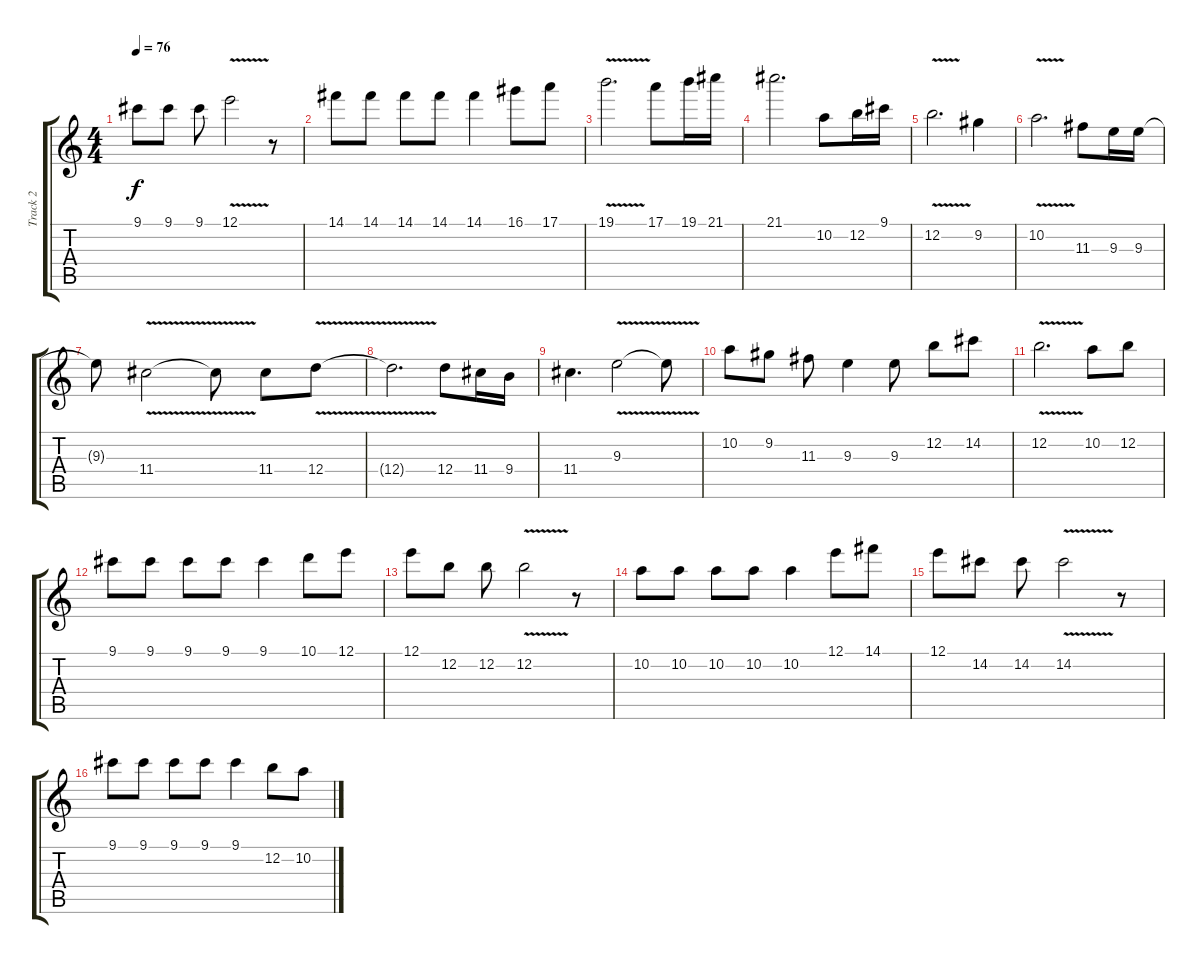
\track ("Track 2" "Track 2") {instrument electricguitarclean}
\staff {score tabs}
\tuning (E4 B3 G3 D3 A2 E2) {hide}
\ts (4 4)
\tempo 76
\clef g2
\ks c
9.1.8{dy f} 9.1.8 9.1.8 12.1{v}.2 r.8 |
14.1.8 14.1.8 14.1.8 14.1.8 14.1.4 16.1.8 17.1.8 |
19.1{v}.2{d} 17.1.8 19.1.16 21.1.16 |
21.1.2{d} 10.2.8 12.2.16 9.1.16 |
12.2{v}.2{d} 9.2.4 |
10.2{v}.2{d} 11.3.8 9.3.16 9.3.16 |
9.3{t}.8 11.4{v}.2 11.4{t}.8 11.4.8 12.4{v}.8 |
12.4{t}.2{d} 12.4.8 11.4.16 9.4.16 |
11.4.4{d} 9.3{v}.2 9.3{t}.8 |
10.2.8 9.2.8 11.3.8 9.3.4 9.3.8 12.2.8 14.2.8 |
12.2{v}.2{d} 10.2.8 12.2.8 |
9.1.8 9.1.8 9.1.8 9.1.8 9.1.4 10.1.8 12.1.8 |
12.1.8 12.2.8 12.2.8 12.2{v}.2 r.8 |
10.2.8 10.2.8 10.2.8 10.2.8 10.2.4 12.1.8 14.1.8 |
12.1.8 14.2.8 14.2.8 14.2{v}.2 r.8 |
9.1.8 9.1.8 9.1.8 9.1.8 9.1.4 12.2.8 10.2.8
